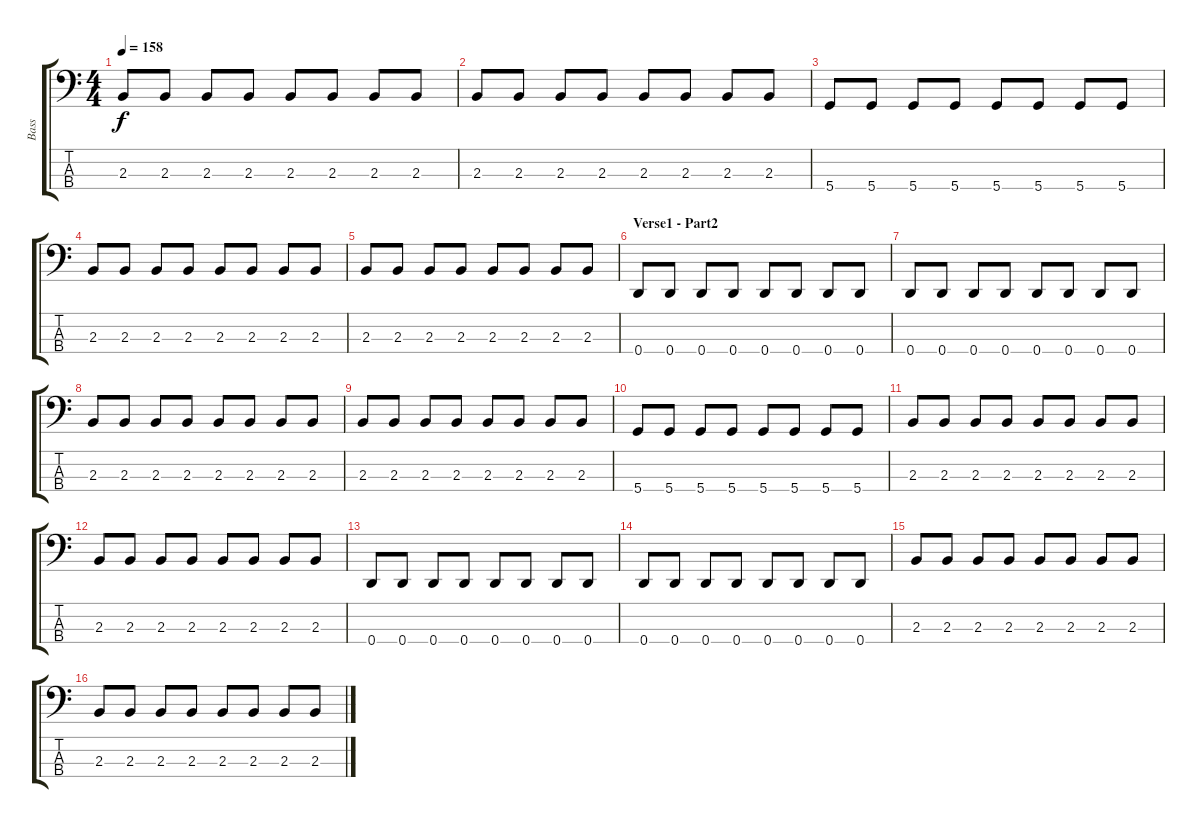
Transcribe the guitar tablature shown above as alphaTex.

\track ("Bass" "Bass") {instrument electricbasspick}
\staff {score tabs}
\tuning (G2 D2 A1 D1) {hide}
\ts (4 4)
\tempo 158
\clef f4
\ks c
2.3.8{dy f} 2.3.8 2.3.8 2.3.8 2.3.8 2.3.8 2.3.8 2.3.8 |
2.3.8 2.3.8 2.3.8 2.3.8 2.3.8 2.3.8 2.3.8 2.3.8 |
5.4.8 5.4.8 5.4.8 5.4.8 5.4.8 5.4.8 5.4.8 5.4.8 |
2.3.8 2.3.8 2.3.8 2.3.8 2.3.8 2.3.8 2.3.8 2.3.8 |
2.3.8 2.3.8 2.3.8 2.3.8 2.3.8 2.3.8 2.3.8 2.3.8 |
\section ("" "Verse1 - Part2")
0.4.8 0.4.8 0.4.8 0.4.8 0.4.8 0.4.8 0.4.8 0.4.8 |
0.4.8 0.4.8 0.4.8 0.4.8 0.4.8 0.4.8 0.4.8 0.4.8 |
2.3.8 2.3.8 2.3.8 2.3.8 2.3.8 2.3.8 2.3.8 2.3.8 |
2.3.8 2.3.8 2.3.8 2.3.8 2.3.8 2.3.8 2.3.8 2.3.8 |
5.4.8 5.4.8 5.4.8 5.4.8 5.4.8 5.4.8 5.4.8 5.4.8 |
2.3.8 2.3.8 2.3.8 2.3.8 2.3.8 2.3.8 2.3.8 2.3.8 |
2.3.8 2.3.8 2.3.8 2.3.8 2.3.8 2.3.8 2.3.8 2.3.8 |
0.4.8 0.4.8 0.4.8 0.4.8 0.4.8 0.4.8 0.4.8 0.4.8 |
0.4.8 0.4.8 0.4.8 0.4.8 0.4.8 0.4.8 0.4.8 0.4.8 |
2.3.8 2.3.8 2.3.8 2.3.8 2.3.8 2.3.8 2.3.8 2.3.8 |
2.3.8 2.3.8 2.3.8 2.3.8 2.3.8 2.3.8 2.3.8 2.3.8
